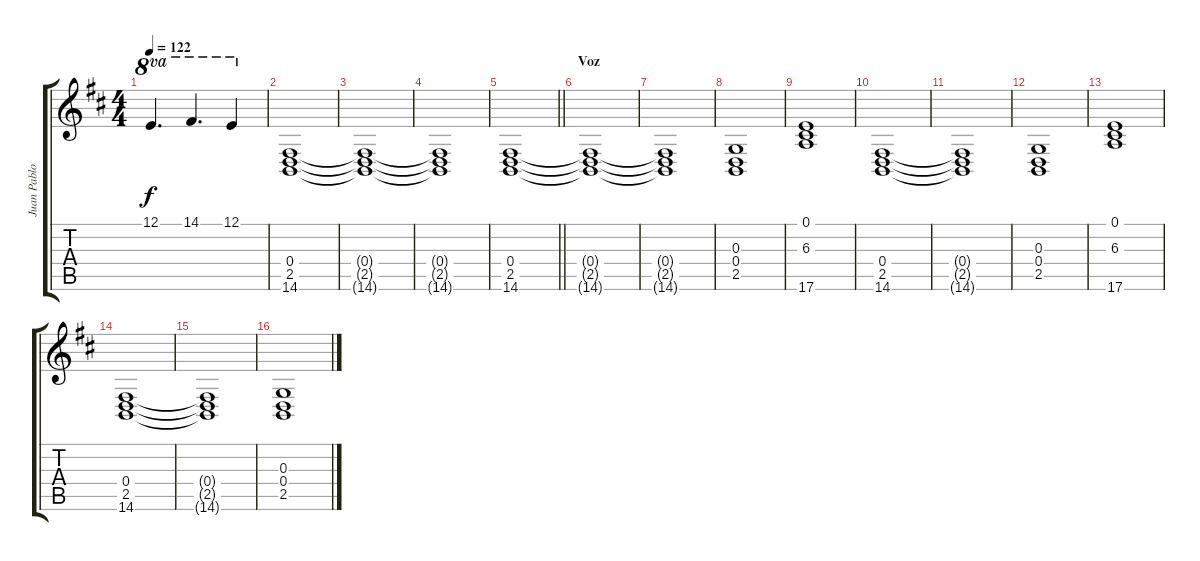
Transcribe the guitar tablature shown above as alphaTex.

\track ("Juan Pablo Giron" "Juan Pablo") {instrument stringensemble1}
\staff {score tabs}
\tuning (E4 B3 G3 D3 A2 E2) {hide}
\ts (4 4)
\tempo 122
\clef g2
\ks d
12.1.4{d ot 8va dy f} 14.1.4{d ot 8va} 12.1.4{ot 8va} |
(0.4 2.5 14.6).1{volume 7} |
(0.4{t} 2.5{t} 14.6{t}).1 |
(0.4{t} 2.5{t} 14.6{t}).1 |
\barLineRight lightlight
(0.4 2.5 14.6).1 |
\section ("" "Voz")
(0.4{t} 2.5{t} 14.6{t}).1 |
(0.4{t} 2.5{t} 14.6{t}).1 |
(0.3 0.4 2.5).1 |
(0.1 6.3 17.6).1 |
(0.4 2.5 14.6).1 |
(0.4{t} 2.5{t} 14.6{t}).1 |
(0.3 0.4 2.5).1 |
(0.1 6.3 17.6).1 |
(0.4 2.5 14.6).1 |
(0.4{t} 2.5{t} 14.6{t}).1 |
(0.3 0.4 2.5).1
